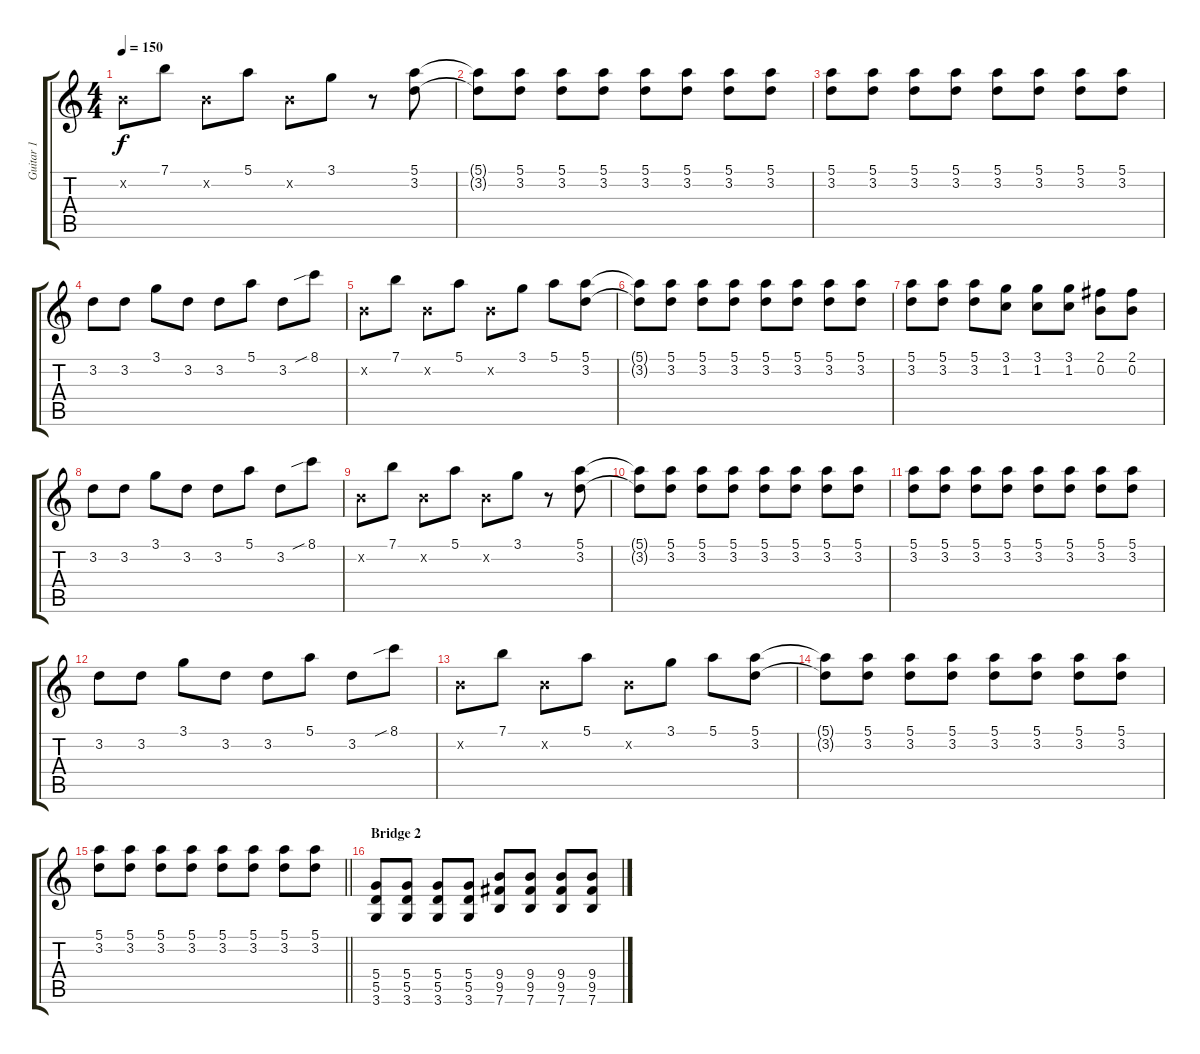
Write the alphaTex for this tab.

\track ("Guitar 1" "Guitar 1") {instrument overdrivenguitar}
\staff {score tabs}
\tuning (E4 B3 G3 D3 A2 E2) {hide}
\ts (4 4)
\tempo 150
\clef g2
\ks c
0.2{x}.8{dy f} 7.1.8 0.2{x}.8 5.1.8 0.2{x}.8 3.1.8 r.8 (5.1 3.2).8 |
(5.1{t} 3.2{t}).8 (5.1 3.2).8 (5.1 3.2).8 (5.1 3.2).8 (5.1 3.2).8 (5.1 3.2).8 (5.1 3.2).8 (5.1 3.2).8 |
(5.1 3.2).8 (5.1 3.2).8 (5.1 3.2).8 (5.1 3.2).8 (5.1 3.2).8 (5.1 3.2).8 (5.1 3.2).8 (5.1 3.2).8 |
3.2.8 3.2.8 3.1.8 3.2.8 3.2.8 5.1.8 3.2.8 8.1{sib}.8 |
0.2{x}.8 7.1.8 0.2{x}.8 5.1.8 0.2{x}.8 3.1.8 5.1.8 (5.1 3.2).8 |
(5.1{t} 3.2{t}).8 (5.1 3.2).8 (5.1 3.2).8 (5.1 3.2).8 (5.1 3.2).8 (5.1 3.2).8 (5.1 3.2).8 (5.1 3.2).8 |
(5.1 3.2).8 (5.1 3.2).8 (5.1 3.2).8 (3.1 1.2).8 (3.1 1.2).8 (3.1 1.2).8 (2.1 0.2).8 (2.1 0.2).8 |
3.2.8 3.2.8 3.1.8 3.2.8 3.2.8 5.1.8 3.2.8 8.1{sib}.8 |
0.2{x}.8 7.1.8 0.2{x}.8 5.1.8 0.2{x}.8 3.1.8 r.8 (5.1 3.2).8 |
(5.1{t} 3.2{t}).8 (5.1 3.2).8 (5.1 3.2).8 (5.1 3.2).8 (5.1 3.2).8 (5.1 3.2).8 (5.1 3.2).8 (5.1 3.2).8 |
(5.1 3.2).8 (5.1 3.2).8 (5.1 3.2).8 (5.1 3.2).8 (5.1 3.2).8 (5.1 3.2).8 (5.1 3.2).8 (5.1 3.2).8 |
3.2.8 3.2.8 3.1.8 3.2.8 3.2.8 5.1.8 3.2.8 8.1{sib}.8 |
0.2{x}.8 7.1.8 0.2{x}.8 5.1.8 0.2{x}.8 3.1.8 5.1.8 (5.1 3.2).8 |
(5.1{t} 3.2{t}).8 (5.1 3.2).8 (5.1 3.2).8 (5.1 3.2).8 (5.1 3.2).8 (5.1 3.2).8 (5.1 3.2).8 (5.1 3.2).8 |
\barLineRight lightlight
(5.1 3.2).8 (5.1 3.2).8 (5.1 3.2).8 (5.1 3.2).8 (5.1 3.2).8 (5.1 3.2).8 (5.1 3.2).8 (5.1 3.2).8 |
\section ("" "Bridge 2")
(5.4 5.5 3.6).8{volume 9} (5.4 5.5 3.6).8 (5.4 5.5 3.6).8 (5.4 5.5 3.6).8 (9.4 9.5 7.6).8 (9.4 9.5 7.6).8 (9.4 9.5 7.6).8 (9.4 9.5 7.6).8
